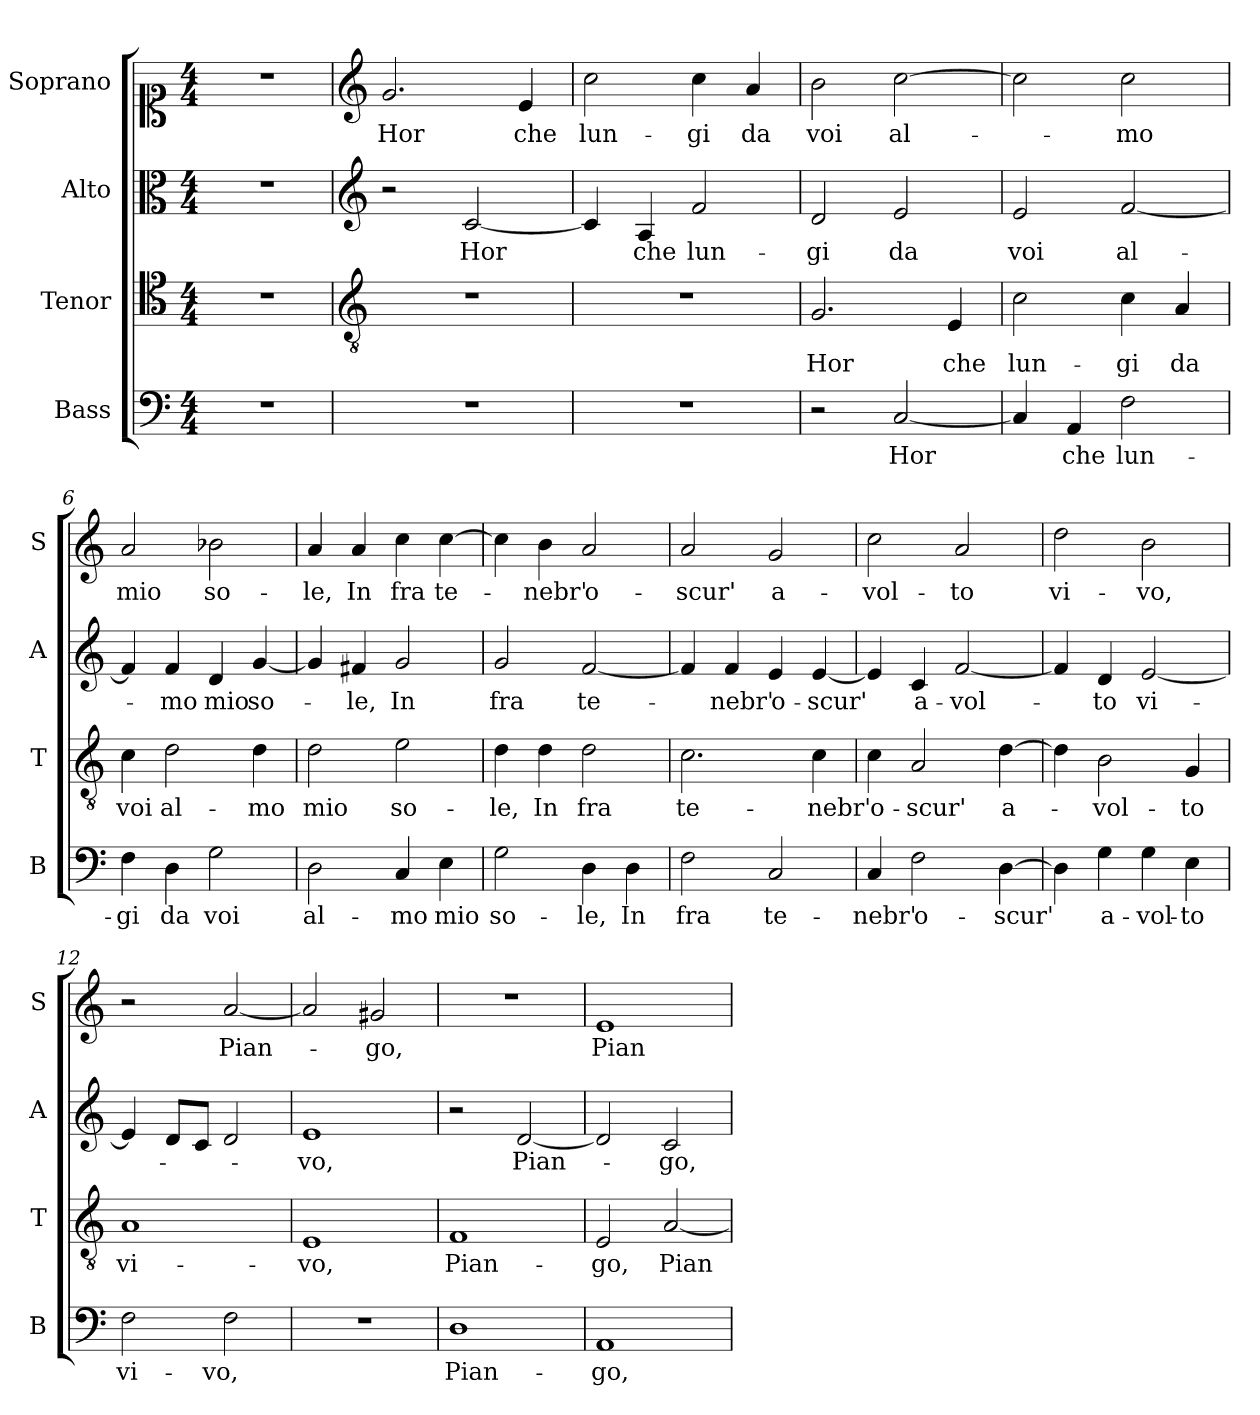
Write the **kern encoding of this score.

**kern	**text	**kern	**text	**kern	**text	**kern	**text
*part4	*part4	*part3	*part3	*part2	*part2	*part1	*part1
*staff4	*staff4	*staff3	*staff3	*staff2	*staff2	*staff1	*staff1
*I"Bass	*	*I"Tenor	*	*I"Alto	*	*I"Soprano	*
*I'B	*	*I'T	*	*I'A	*	*I'S	*
*clefF4	*	*clefC4	*	*clefC3	*	*clefC1	*
*k[]	*	*k[]	*	*k[]	*	*k[]	*
*C:	*	*C:	*	*C:	*	*C:	*
*M4/4	*	*M4/4	*	*M4/4	*	*M4/4	*
=1	=1	=1	=1	=1	=1	=1	=1
1r	.	1r	.	1r	.	1r	.
=2	=2	=2	=2	=2	=2	=2	=2
*	*	*clefGv2	*	*clefG2	*	*clefG2	*
!	!	!	!	!	!	!	!LO:LY:b
1r	.	1r	.	2r	.	2.g/	Hor
!	!	!	!	!	!LO:LY:b	!	!
.	.	.	.	[2c/	Hor	.	.
!	!	!	!	!	!	!	!LO:LY:b
.	.	.	.	.	.	4e/	che
=3	=3	=3	=3	=3	=3	=3	=3
!	!	!	!	!	!	!	!LO:LY:b
1r	.	1r	.	4c/]	.	2cc\	lun-
!	!	!	!	!	!LO:LY:b	!	!
.	.	.	.	4A/	che	.	.
!	!	!	!	!	!LO:LY:b	!	!LO:LY:b
.	.	.	.	2f/	lun-	4cc\	-gi
!	!	!	!	!	!	!	!LO:LY:b
.	.	.	.	.	.	4a/	da
=4	=4	=4	=4	=4	=4	=4	=4
!	!	!	!LO:LY:b	!	!LO:LY:b	!	!LO:LY:b
2r	.	2.G/	Hor	2d/	-gi	2b\	voi
!	!LO:LY:b	!	!	!	!LO:LY:b	!	!LO:LY:b
[2C/	Hor	.	.	2e/	da	[2cc\	al-
!	!	!	!LO:LY:b	!	!	!	!
.	.	4E/	che	.	.	.	.
=5	=5	=5	=5	=5	=5	=5	=5
!	!	!	!LO:LY:b	!	!LO:LY:b	!	!
4C/]	.	2c\	lun-	2e/	voi	2cc\]	.
!	!LO:LY:b	!	!	!	!	!	!
4AA/	che	.	.	.	.	.	.
!	!LO:LY:b	!	!LO:LY:b	!	!LO:LY:b	!	!LO:LY:b
2F\	lun-	4c\	-gi	[2f/	al-	2cc\	-mo
!	!	!	!LO:LY:b	!	!	!	!
.	.	4A/	da	.	.	.	.
=6	=6	=6	=6	=6	=6	=6	=6
!	!LO:LY:b	!	!LO:LY:b	!	!	!	!LO:LY:b
4F\	-gi	4c\	voi	4f/]	.	2a/	mio
!	!LO:LY:b	!	!LO:LY:b	!	!LO:LY:b	!	!
4D\	da	2d\	al-	4f/	-mo	.	.
!	!LO:LY:b	!	!	!	!LO:LY:b	!	!LO:LY:b
2G\	voi	.	.	4d/	mio	2b-X\	so-
!	!	!	!LO:LY:b	!	!LO:LY:b	!	!
.	.	4d\	-mo	[4g/	so-	.	.
!!LO:LB:g=z
=7	=7	=7	=7	=7	=7	=7	=7
!	!LO:LY:b	!	!LO:LY:b	!	!	!	!LO:LY:b
2D\	al-	2d\	mio	4g/]	.	4a/	-le,
!	!	!	!	!	!LO:LY:b	!	!LO:LY:b
.	.	.	.	4f#X/	-le,	4a/	In
!	!LO:LY:b	!	!LO:LY:b	!	!LO:LY:b	!	!LO:LY:b
4C/	-mo	2e\	so-	2g/	In	4cc\	fra
!	!LO:LY:b	!	!	!	!	!	!LO:LY:b
4E\	mio	.	.	.	.	[4cc\	te-
=8	=8	=8	=8	=8	=8	=8	=8
!	!LO:LY:b	!	!LO:LY:b	!	!LO:LY:b	!	!
2G\	so-	4d\	-le,	2g/	fra	4cc\]	.
!	!	!	!LO:LY:b	!	!	!	!LO:LY:b
.	.	4d\	In	.	.	4b\	-nebr'
!	!LO:LY:b	!	!LO:LY:b	!	!LO:LY:b	!	!LO:LY:b
4D\	-le,	2d\	fra	[2f/	te-	2a/	o-
!	!LO:LY:b	!	!	!	!	!	!
4D\	In	.	.	.	.	.	.
=9	=9	=9	=9	=9	=9	=9	=9
!	!LO:LY:b	!	!LO:LY:b	!	!	!	!LO:LY:b
2F\	fra	2.c\	te-	4f/]	.	2a/	-scur'
!	!	!	!	!	!LO:LY:b	!	!
.	.	.	.	4f/	-nebr'	.	.
!	!LO:LY:b	!	!	!	!LO:LY:b	!	!LO:LY:b
2C/	te-	.	.	4e/	o-	2g/	a-
!	!	!	!LO:LY:b	!	!LO:LY:b	!	!
.	.	4c\	-nebr'	[4e/	-scur'	.	.
=10	=10	=10	=10	=10	=10	=10	=10
!	!LO:LY:b	!	!LO:LY:b	!	!	!	!LO:LY:b
4C/	-nebr'	4c\	o-	4e/]	.	2cc\	-vol-
!	!LO:LY:b	!	!LO:LY:b	!	!LO:LY:b	!	!
2F\	o-	2A/	-scur'	4c/	a-	.	.
!	!	!	!	!	!LO:LY:b	!	!LO:LY:b
.	.	.	.	[2f/	-vol-	2a/	-to
!	!LO:LY:b	!	!LO:LY:b	!	!	!	!
[4D\	-scur'	[4d\	a-	.	.	.	.
=11	=11	=11	=11	=11	=11	=11	=11
!	!	!	!	!	!	!	!LO:LY:b
4D\]	.	4d\]	.	4f/]	.	2dd\	vi-
!	!LO:LY:b	!	!LO:LY:b	!	!LO:LY:b	!	!
4G\	a-	2B\	-vol-	4d/	-to	.	.
!	!LO:LY:b	!	!	!	!LO:LY:b	!	!LO:LY:b
4G\	-vol-	.	.	[2e/	vi-	2b\	-vo,
!	!LO:LY:b	!	!LO:LY:b	!	!	!	!
4E\	-to	4G/	-to	.	.	.	.
=12	=12	=12	=12	=12	=12	=12	=12
!	!LO:LY:b	!	!LO:LY:b	!	!	!	!
2F\	vi-	1A	vi-	4e/]	.	2r	.
.	.	.	.	8d/L	.	.	.
.	.	.	.	8c/J	.	.	.
!	!LO:LY:b	!	!	!	!	!	!LO:LY:b
2F\	-vo,	.	.	2d/	.	[2a/	Pian-
=13	=13	=13	=13	=13	=13	=13	=13
!	!	!	!LO:LY:b	!	!LO:LY:b	!	!
1r	.	1E	-vo,	1e	-vo,	2a/]	.
!	!	!	!	!	!	!	!LO:LY:b
.	.	.	.	.	.	2g#X/	-go,
!!LO:PB:g=z
=14	=14	=14	=14	=14	=14	=14	=14
!	!LO:LY:b	!	!LO:LY:b	!	!	!	!
1D	Pian-	1F	Pian-	2r	.	1r	.
!	!	!	!	!	!LO:LY:b	!	!
.	.	.	.	[2d/	Pian-	.	.
=15	=15	=15	=15	=15	=15	=15	=15
!	!LO:LY:b	!	!LO:LY:b	!	!	!	!LO:LY:b
1AA	-go,	2E/	-go,	2d/]	.	1e	Pian-
!	!	!	!LO:LY:b	!	!LO:LY:b	!	!
.	.	[2A/	Pian-	2c/	-go,	.	.
=	=	=	=	=	=	=	=
*-	*-	*-	*-	*-	*-	*-	*-
